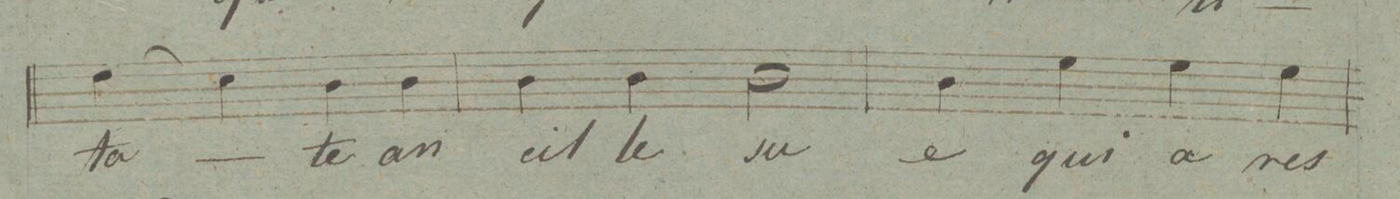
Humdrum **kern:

**kern	**text	**dynam
*I"Alto.	*	*
*clefC3	*	*
*k[]	*	*
*met(c|)	*	*
*M2/2	*	*
(4e\	-ta-	.
4d\)	.	.
4c\	-tem	.
4c\	an-	.
=29	=29	=29
4c\	-cil-	.
4c\	-le	.
2c\	Su-	.
=30	=30	=30
4c\	-ae	.
4f\	qui-	.
4f\	-a	.
4f\	res-	.
=31	=31	=31
*-	*-	*-
